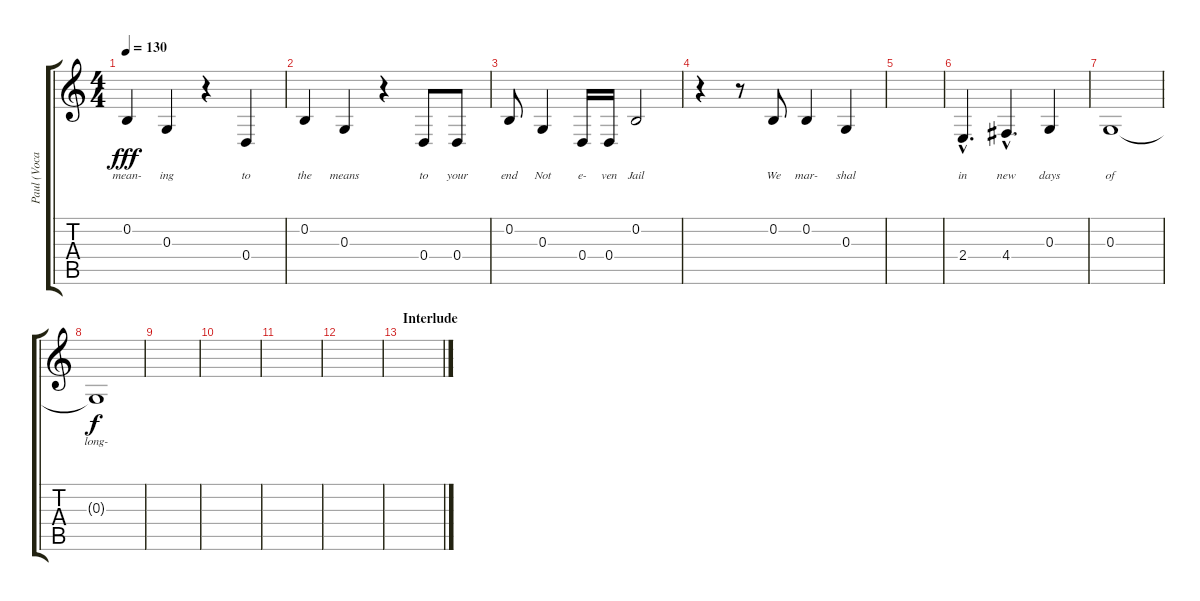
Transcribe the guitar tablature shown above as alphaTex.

\track ("Paul (Vocals)" "Paul (Voca") {instrument tenorsax}
\staff {score tabs}
\tuning (E4 B3 G3 D3 A2 E2) {hide}
\ts (4 4)
\tempo 130
\clef g2
\ks c
0.2.4{lyrics (0 "mean-") lyrics (1 "") lyrics (2 "") lyrics (3 "") lyrics (4 "") dy fff} 0.3.4{lyrics (0 "ing") lyrics (1 "") lyrics (2 "") lyrics (3 "") lyrics (4 "")} r.4 0.4.4{lyrics (0 "to") lyrics (1 "") lyrics (2 "") lyrics (3 "") lyrics (4 "")} |
0.2.4{lyrics (0 "the") lyrics (1 "") lyrics (2 "") lyrics (3 "") lyrics (4 "")} 0.3.4{lyrics (0 "means") lyrics (1 "") lyrics (2 "") lyrics (3 "") lyrics (4 "")} r.4 0.4.8{lyrics (0 "to") lyrics (1 "") lyrics (2 "") lyrics (3 "") lyrics (4 "")} 0.4.8{lyrics (0 "your") lyrics (1 "") lyrics (2 "") lyrics (3 "") lyrics (4 "")} |
0.2.8{lyrics (0 "end") lyrics (1 "") lyrics (2 "") lyrics (3 "") lyrics (4 "")} 0.3.4{lyrics (0 "Not") lyrics (1 "") lyrics (2 "") lyrics (3 "") lyrics (4 "")} 0.4.16{lyrics (0 "e-") lyrics (1 "") lyrics (2 "") lyrics (3 "") lyrics (4 "")} 0.4.16{lyrics (0 "ven") lyrics (1 "") lyrics (2 "") lyrics (3 "") lyrics (4 "")} 0.2.2{lyrics (0 "Jail") lyrics (1 "") lyrics (2 "") lyrics (3 "") lyrics (4 "")} |
r.4 r.8 0.2.8{lyrics (0 "We") lyrics (1 "") lyrics (2 "") lyrics (3 "") lyrics (4 "")} 0.2.4{lyrics (0 "mar-") lyrics (1 "") lyrics (2 "") lyrics (3 "") lyrics (4 "")} 0.3.4{lyrics (0 "shal") lyrics (1 "") lyrics (2 "") lyrics (3 "") lyrics (4 "")} |
|
2.4{hac}.4{d lyrics (0 "in") lyrics (1 "") lyrics (2 "") lyrics (3 "") lyrics (4 "")} 4.4{hac}.4{d lyrics (0 "new") lyrics (1 "") lyrics (2 "") lyrics (3 "") lyrics (4 "")} 0.3.4{lyrics (0 "days") lyrics (1 "") lyrics (2 "") lyrics (3 "") lyrics (4 "")} |
0.3.1{lyrics (0 "of") lyrics (1 "") lyrics (2 "") lyrics (3 "") lyrics (4 "")} |
0.3{t}.1{lyrics (0 "long-") lyrics (1 "") lyrics (2 "") lyrics (3 "") lyrics (4 "") dy f} |
|
|
|
|
\section ("" "Interlude")
